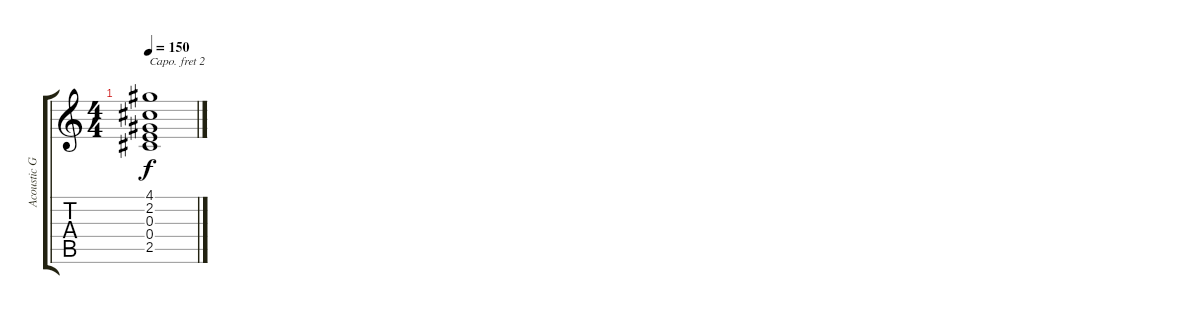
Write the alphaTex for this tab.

\track ("Acoustic Guitar" "Acoustic G") {instrument acousticguitarsteel}
\staff {score tabs}
\capo 2
\tuning (D4 A3 Gb3 D3 A2 D2) {hide}
\ts (4 4)
\tempo 150
\clef g2
\ks c
(4.1{t} 2.2{t} 0.3{t} 0.4{t} 2.5{t}).1{dy f}
